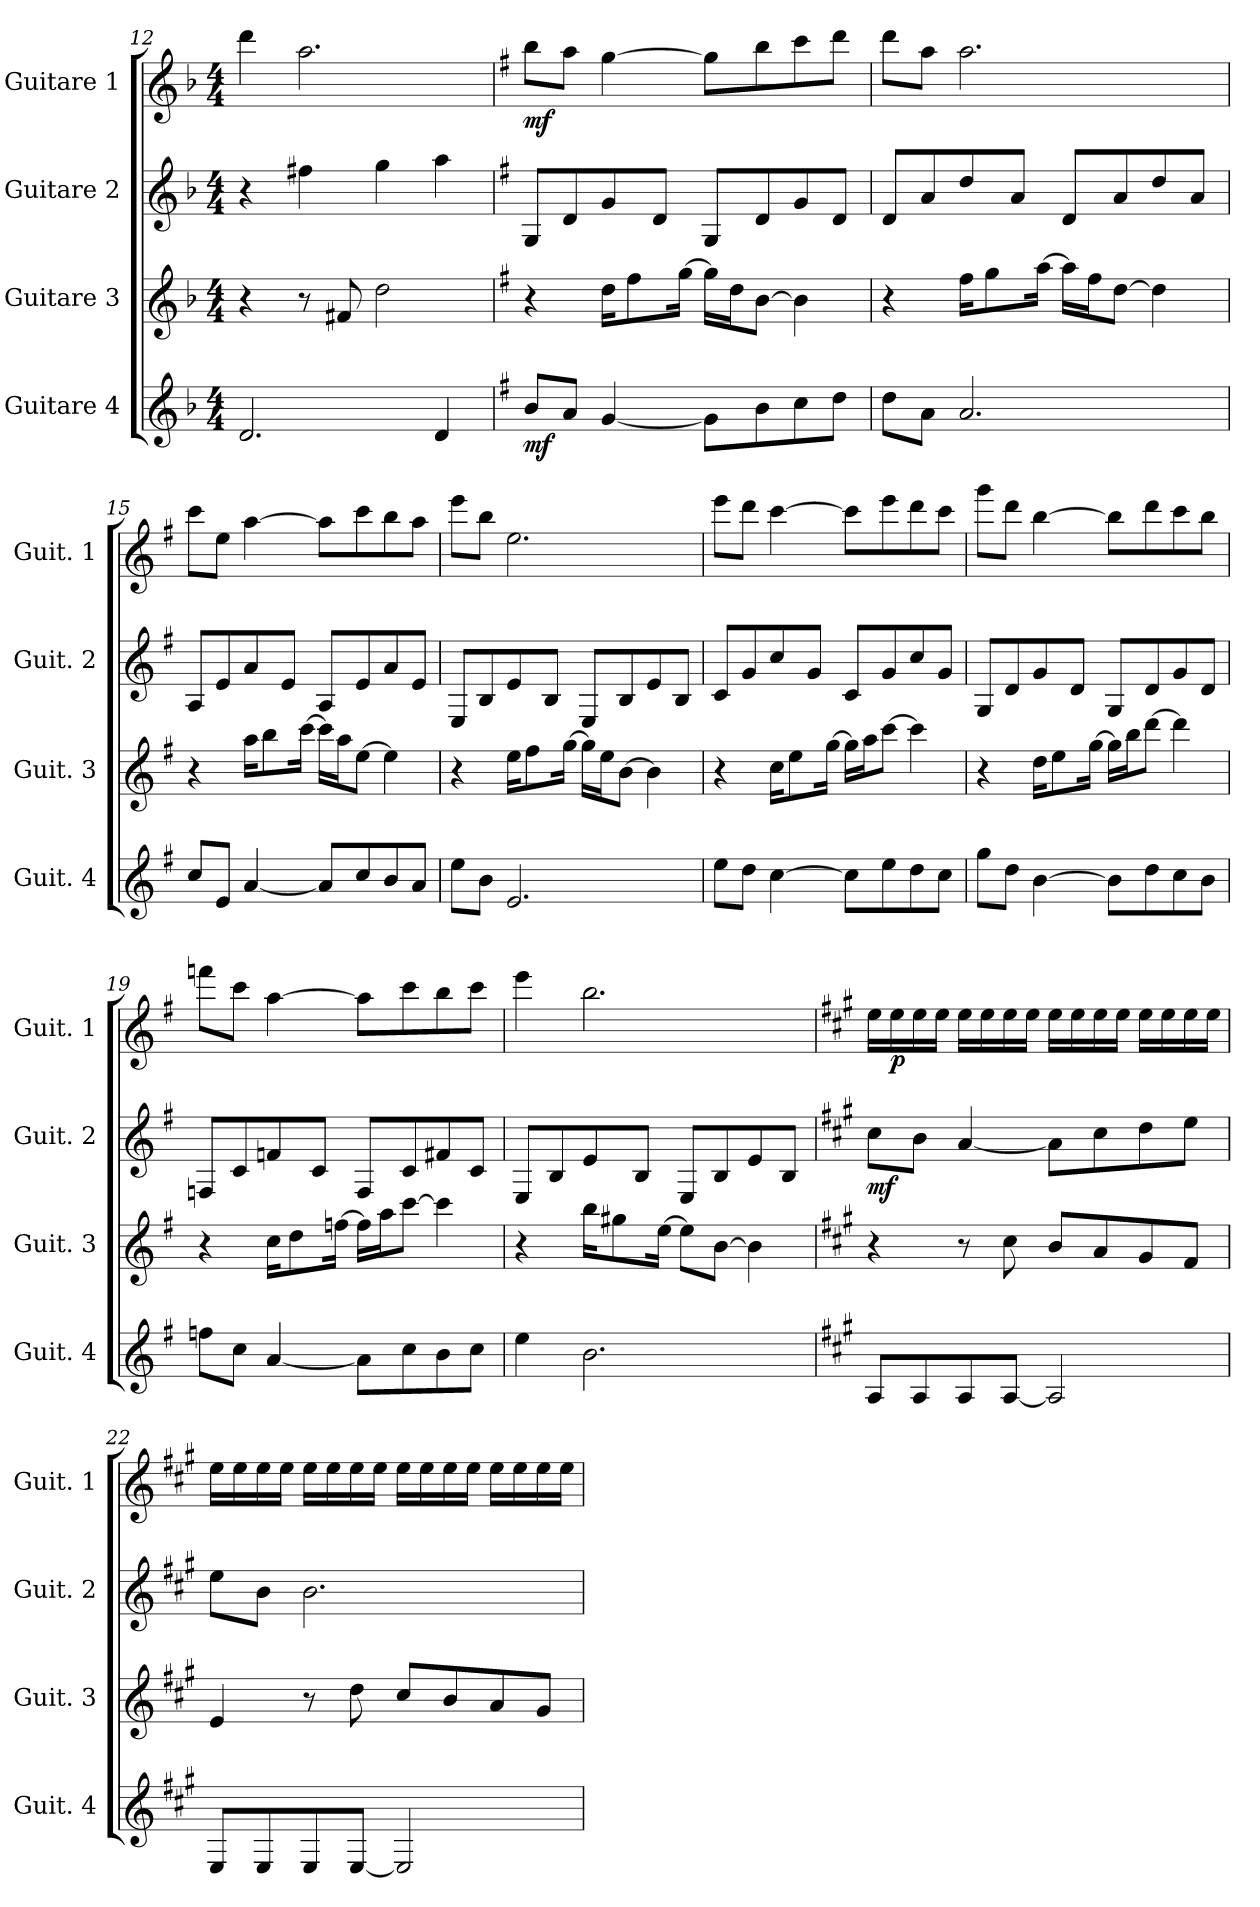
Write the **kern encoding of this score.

**kern	**dynam	**kern	**kern	**dynam	**kern	**dynam
*part4	*part4	*part3	*part2	*part2	*part1	*part1
*staff4	*staff4	*staff3	*staff2	*staff2	*staff1	*staff1
*I"Guitare 4	*	*I"Guitare 3	*I"Guitare 2	*	*I"Guitare 1	*
*I'Guit. 4	*	*I'Guit. 3	*I'Guit. 2	*	*I'Guit. 1	*
*clefG2	*	*clefG2	*clefG2	*	*clefG2	*
*ITrd7c12	*	*ITrd7c12	*ITrd7c12	*	*ITrd7c12	*
*k[b-]	*	*k[b-]	*k[b-]	*	*k[b-]	*
*F:	*	*F:	*F:	*	*F:	*
*M4/4	*	*M4/4	*M4/4	*	*M4/4	*
=12	=12	=12	=12	=12	=12	=12
2.D/	.	4r	4r	.	4dd\	.
.	.	8r	4f#X\	.	2.a\	.
.	.	8F#X/	.	.	.	.
.	.	2d\	4g\	.	.	.
4D/	.	.	4a\	.	.	.
!!LO:PB:g=z
=13	=13	=13	=13	=13	=13	=13
*k[f#]	*	*k[f#]	*k[f#]	*	*k[f#]	*
*G:	*	*G:	*G:	*	*G:	*
!	!LO:DY:b	!	!	!	!	!LO:DY:b
8B/L	mf	4r	8GG/L	.	8b\L	mf
8A/J	.	.	8D/	.	8a\J	.
[4G/	.	16d\KL	8G/	.	[4g\	.
.	.	8f#\	.	.	.	.
.	.	.	8D/J	.	.	.
.	.	[16g\Jk	.	.	.	.
8G\L]	.	16g\LL]	8GG/L	.	8g\L]	.
.	.	16d\J	.	.	.	.
8B\	.	[8B\J	8D/	.	8b\	.
8c\	.	4B\]	8G/	.	8cc\	.
8d\J	.	.	8D/J	.	8dd\J	.
=14	=14	=14	=14	=14	=14	=14
8d\L	.	4r	8D/L	.	8dd\L	.
8A\J	.	.	8A/	.	8a\J	.
2.A/	.	16f#\KL	8d/	.	2.a\	.
.	.	8g\	.	.	.	.
.	.	.	8A/J	.	.	.
.	.	[16a\Jk	.	.	.	.
.	.	16a\LL]	8D/L	.	.	.
.	.	16f#\J	.	.	.	.
.	.	[8d\J	8A/	.	.	.
.	.	4d\]	8d/	.	.	.
.	.	.	8A/J	.	.	.
=15	=15	=15	=15	=15	=15	=15
8c/L	.	4r	8AA/L	.	8cc\L	.
8E/J	.	.	8E/	.	8e\J	.
[4A/	.	16a\KL	8A/	.	[4a\	.
.	.	8b\	.	.	.	.
.	.	.	8E/J	.	.	.
.	.	[16cc\Jk	.	.	.	.
8A/L]	.	16cc\LL]	8AA/L	.	8a\L]	.
.	.	16a\J	.	.	.	.
8c/	.	[8e\J	8E/	.	8cc\	.
8B/	.	4e\]	8A/	.	8b\	.
8A/J	.	.	8E/J	.	8a\J	.
=16	=16	=16	=16	=16	=16	=16
8e\L	.	4r	8EE/L	.	8ee\L	.
8B\J	.	.	8BB/	.	8b\J	.
2.E/	.	16e\KL	8E/	.	2.e\	.
.	.	8f#\	.	.	.	.
.	.	.	8BB/J	.	.	.
.	.	[16g\Jk	.	.	.	.
.	.	16g\LL]	8EE/L	.	.	.
.	.	16e\J	.	.	.	.
.	.	[8B\J	8BB/	.	.	.
.	.	4B\]	8E/	.	.	.
.	.	.	8BB/J	.	.	.
!!LO:LB:g=z
=17	=17	=17	=17	=17	=17	=17
8e\L	.	4r	8C/L	.	8ee\L	.
8d\J	.	.	8G/	.	8dd\J	.
[4c\	.	16c\KL	8c/	.	[4cc\	.
.	.	8e\	.	.	.	.
.	.	.	8G/J	.	.	.
.	.	[16g\Jk	.	.	.	.
8c\L]	.	16g\LL]	8C/L	.	8cc\L]	.
.	.	16a\J	.	.	.	.
8e\	.	[8cc\J	8G/	.	8ee\	.
8d\	.	4cc\]	8c/	.	8dd\	.
8c\J	.	.	8G/J	.	8cc\J	.
=18	=18	=18	=18	=18	=18	=18
8g\L	.	4r	8GG/L	.	8gg\L	.
8d\J	.	.	8D/	.	8dd\J	.
[4B\	.	16d\KL	8G/	.	[4b\	.
.	.	8e\	.	.	.	.
.	.	.	8D/J	.	.	.
.	.	[16g\Jk	.	.	.	.
8B\L]	.	16g\LL]	8GG/L	.	8b\L]	.
.	.	16b\J	.	.	.	.
8d\	.	[8dd\J	8D/	.	8dd\	.
8c\	.	4dd\]	8G/	.	8cc\	.
8B\J	.	.	8D/J	.	8b\J	.
=19	=19	=19	=19	=19	=19	=19
8fn\L	.	4r	8FFn/L	.	8ffn\L	.
8c\J	.	.	8C/	.	8cc\J	.
[4A/	.	16c\KL	8Fn/	.	[4a\	.
.	.	8d\	.	.	.	.
.	.	.	8C/J	.	.	.
.	.	[16fn\Jk	.	.	.	.
8A\L]	.	16f\LL]	8FF/L	.	8a\L]	.
.	.	16a\J	.	.	.	.
8c\	.	[8cc\J	8C/	.	8cc\	.
8B\	.	4cc\]	8F#X/	.	8b\	.
8c\J	.	.	8C/J	.	8cc\J	.
=20	=20	=20	=20	=20	=20	=20
4e\	.	4r	8EE/L	.	4ee\	.
.	.	.	8BB/	.	.	.
2.B\	.	16b\KL	8E/	.	2.b\	.
.	.	8g#X\	.	.	.	.
.	.	.	8BB/J	.	.	.
.	.	[16e\Jk	.	.	.	.
.	.	8e\L]	8EE/L	.	.	.
.	.	[8B\J	8BB/	.	.	.
.	.	4B\]	8E/	.	.	.
.	.	.	8BB/J	.	.	.
!!LO:LB:g=z
=21	=21	=21	=21	=21	=21	=21
*k[f#c#g#]	*	*k[f#c#g#]	*k[f#c#g#]	*	*k[f#c#g#]	*
*A:	*	*A:	*A:	*	*A:	*
!	!	!	!	!LO:DY:b	!	!
8AA/L	.	4r	8c#\L	mf	16e\LL	.
!	!	!	!	!	!	!LO:DY:b
.	.	.	.	.	16e\	p
8AA/	.	.	8B\J	.	16e\	.
.	.	.	.	.	16e\JJ	.
8AA/	.	8r	[4A/	.	16e\LL	.
.	.	.	.	.	16e\	.
[8AA/J	.	8c#\	.	.	16e\	.
.	.	.	.	.	16e\JJ	.
2AA/]	.	8B/L	8A\L]	.	16e\LL	.
.	.	.	.	.	16e\	.
.	.	8A/	8c#\	.	16e\	.
.	.	.	.	.	16e\JJ	.
.	.	8G#/	8d\	.	16e\LL	.
.	.	.	.	.	16e\	.
.	.	8F#/J	8e\J	.	16e\	.
.	.	.	.	.	16e\JJ	.
=22	=22	=22	=22	=22	=22	=22
8EE/L	.	4E/	8e\L	.	16e\LL	.
.	.	.	.	.	16e\	.
8EE/	.	.	8B\J	.	16e\	.
.	.	.	.	.	16e\JJ	.
8EE/	.	8r	2.B\	.	16e\LL	.
.	.	.	.	.	16e\	.
[8EE/J	.	8d\	.	.	16e\	.
.	.	.	.	.	16e\JJ	.
2EE/]	.	8c#/L	.	.	16e\LL	.
.	.	.	.	.	16e\	.
.	.	8B/	.	.	16e\	.
.	.	.	.	.	16e\JJ	.
.	.	8A/	.	.	16e\LL	.
.	.	.	.	.	16e\	.
.	.	8G#/J	.	.	16e\	.
.	.	.	.	.	16e\JJ	.
=	=	=	=	=	=	=
*-	*-	*-	*-	*-	*-	*-
